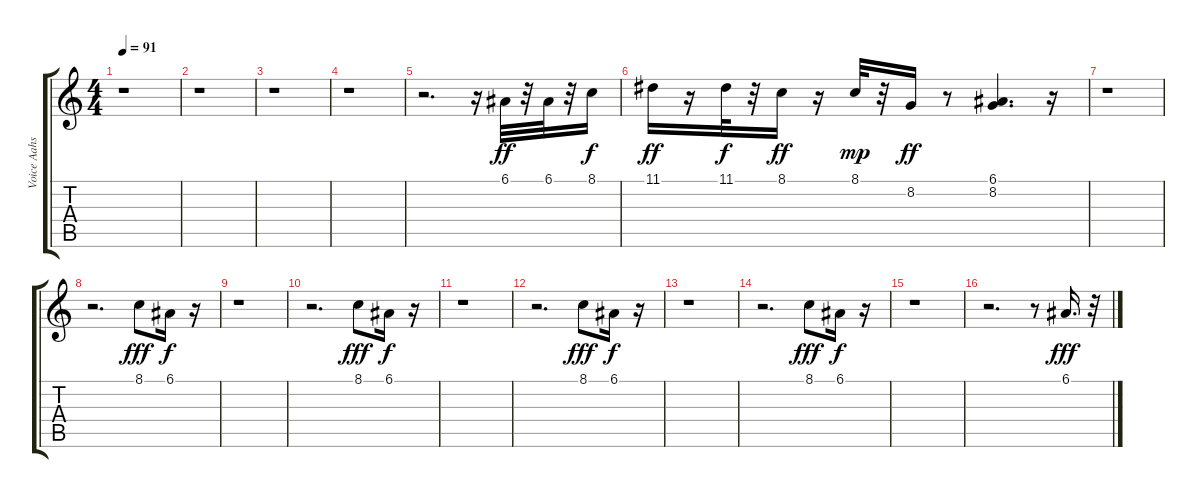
\track ("Voice Aahs" "Voice Aahs") {instrument choiraahs}
\staff {score tabs}
\tuning (E4 B3 G3 D3 A2 E2) {hide}
\ts (4 4)
\tempo 91
\clef g2
\ks c
r.1{dy ff} |
r.1 |
r.1 |
r.1 |
r.2{d} r.16 6.1.32 r.32 6.1.32 r.32 8.1.16{dy f} |
11.1.16{dy ff} r.16 11.1.32{dy f} r.32 8.1.16{dy ff} r.16 8.1.32{dy mp} r.32 8.2.16{dy ff} r.8 (6.1 8.2).4{d} r.16 |
r.1 |
r.2{d} 8.1.8{dy fff} 6.1.16{dy f} r.16 |
r.1 |
r.2{d} 8.1.8{dy fff} 6.1.16{dy f} r.16 |
r.1 |
r.2{d} 8.1.8{dy fff} 6.1.16{dy f} r.16 |
r.1 |
r.2{d} 8.1.8{dy fff} 6.1.16{dy f} r.16 |
r.1 |
r.2{d} r.8 6.1.16{d dy fff} r.32
